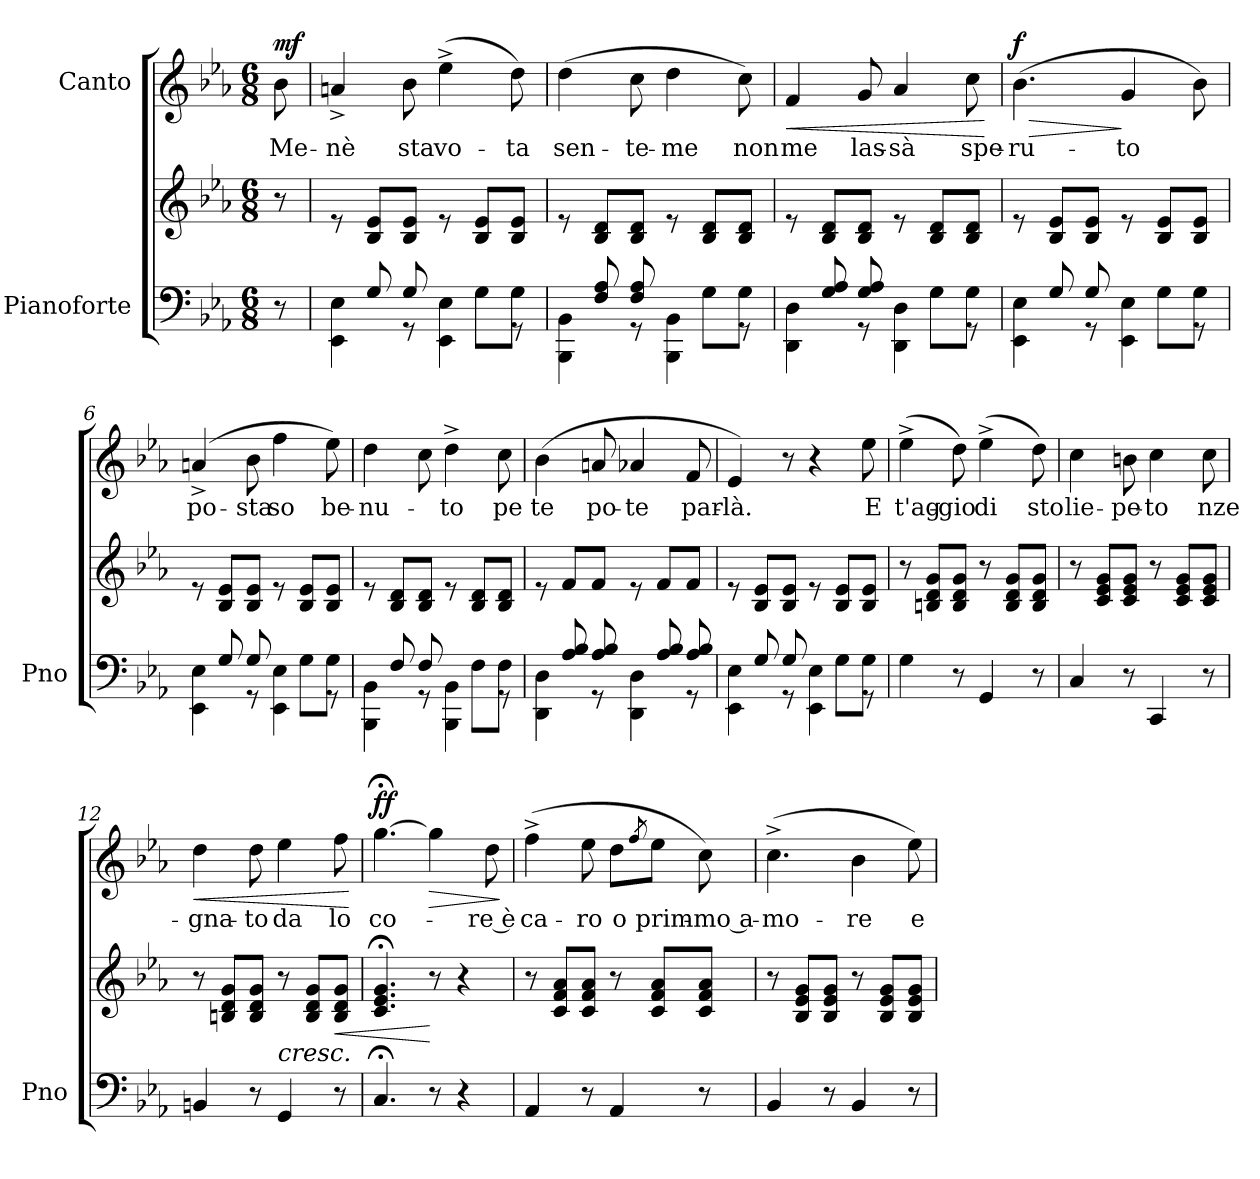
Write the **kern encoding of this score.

**kern	**kern	**dynam	**kern	**text	**dynam
*part2	*part2	*part2	*part1	*part1	*part1
*staff3	*staff2	*staff2/3	*staff1	*staff1	*staff1
*I"Pianoforte	*	*	*I"Canto	*	*
*I'Pno	*	*	*	*	*
*clefF4	*clefG2	*	*clefG2	*	*
*k[b-e-a-]	*k[b-e-a-]	*	*k[b-e-a-]	*	*
*M6/8	*M6/8	*	*M6/8	*	*
*MM60	*MM60	*	*MM60	*	*
=1	=1	=1	=1	=1	=1
!	!	!	!	!LO:LY:b	!LO:DY:a
8r	8r	.	8b-\	Me-	mf
=2	=2	=2	=2	=2	=2
*^	*	*	*	*	*
!	!	!	!	!	!LO:LY:b	!
8ryy	4EE-\ 4E-\	8re	.	4an^/	nè	.
8G/	.	8B-/ 8e-/L	.	.	.	.
!	!	!	!	!	!LO:LY:b	!
8G/	8rGG	8B-/ 8e-/J	.	8b-\	sta	.
!	!	!	!	!	!LO:LY:b	!
8ryy	4EE-\ 4E-\	8re	.	(>4ee-^\	vo-	.
8G\L	.	8B-/ 8e-/L	.	.	.	.
!	!	!	!	!	!LO:LY:b	!
8G\J	8rGG	8B-/ 8e-/J	.	8dd\)	ta	.
=3	=3	=3	=3	=3	=3	=3
!	!	!	!	!	!LO:LY:b	!
8ryy	4BBB-\ 4BB-\	8re	.	(>4dd\	sen-	.
8F/ 8A-/	.	8B-/ 8d/L	.	.	.	.
!	!	!	!	!	!LO:LY:b	!
8F/ 8A-/	8rGG	8B-/ 8d/J	.	8cc\	te-	.
!	!	!	!	!	!LO:LY:b	!
8ryy	4BBB-\ 4BB-\	8re	.	4dd\	me	.
8G\L	.	8B-/ 8d/L	.	.	.	.
!	!	!	!	!	!LO:LY:b	!
8G\J	8rGG	8B-/ 8d/J	.	8cc\)	non	.
=4	=4	=4	=4	=4	=4	=4
!	!	!	!	!	!LO:LY:b	!LO:HP:b
8ryy	4DD\ 4D\	8re	.	4f/	me	<
8G/ 8A-/	.	8B-/ 8d/L	.	.	.	.
!	!	!	!	!	!LO:LY:b	!
8G/ 8A-/	8rGG	8B-/ 8d/J	.	8g/	las-	.
!	!	!	!	!	!LO:LY:b	!
8ryy	4DD\ 4D\	8re	.	4a-/	sà	.
8G\L	.	8B-/ 8d/L	.	.	.	.
!	!	!	!	!	!LO:LY:b	!
8G\J	8rGG	8B-/ 8d/J	.	8cc\	spe-	.
*v	*v	*	*	*	*	*
.	.	.	.	.	[
=5	=5	=5	=5	=5	=5
*^	*	*	*	*	*
!	!	!	!	!	!LO:LY:b	!LO:HP:b
!	!	!	!	!	!	!LO:DY:n=1:a
8ryy	4EE-\ 4E-\	8re	.	(>4.b-\	ru-	> f
8G/	.	8B-/ 8e-/L	.	.	.	.
8G/	8rGG	8B-/ 8e-/J	.	.	.	.
!	!	!	!	!	!LO:LY:b	!
8ryy	4EE-\ 4E-\	8re	.	4g/	to	]
8G\L	.	8B-/ 8e-/L	.	.	.	.
8G\J	8rGG	8B-/ 8e-/J	.	8b-\)	.	.
!!LO:LB:g=z
=6	=6	=6	=6	=6	=6	=6
!	!	!	!	!	!LO:LY:b	!
8ryy	4EE-\ 4E-\	8re	.	(>4an^/	po-	.
8G/	.	8B-/ 8e-/L	.	.	.	.
!	!	!	!	!	!LO:LY:b	!
8G/	8rGG	8B-/ 8e-/J	.	8b-\	sta	.
!	!	!	!	!	!LO:LY:b	!
8ryy	4EE-\ 4E-\	8re	.	4ff\	so	.
8G\L	.	8B-/ 8e-/L	.	.	.	.
!	!	!	!	!	!LO:LY:b	!
8G\J	8rGG	8B-/ 8e-/J	.	8ee-\)	be-	.
=7	=7	=7	=7	=7	=7	=7
!	!	!	!	!	!LO:LY:b	!
8ryy	4BBB-\ 4BB-\	8re	.	4dd\	nu-	.
8F/	.	8B-/ 8d/L	.	.	.	.
8F/	8rGG	8B-/ 8d/J	.	8cc\	.	.
!	!	!	!	!	!LO:LY:b	!
8ryy	4BBB-\ 4BB-\	8re	.	4dd^\	to	.
8F\L	.	8B-/ 8d/L	.	.	.	.
!	!	!	!	!	!LO:LY:b	!
8F\J	8rGG	8B-/ 8d/J	.	8cc\	pe	.
=8	=8	=8	=8	=8	=8	=8
!	!	!	!	!	!LO:LY:b	!
8ryy	4DD\ 4D\	8re	.	(>4b-\	te	.
8A-/ 8B-/	.	8f/L	.	.	.	.
!	!	!	!	!	!LO:LY:b	!
8A-/ 8B-/	8rGG	8f/J	.	8an/	po-	.
!	!	!	!	!	!LO:LY:b	!
8ryy	4DD\ 4D\	8re	.	4a-X/	te	.
8A-/ 8B-/	.	8f/L	.	.	.	.
!	!	!	!	!	!LO:LY:b	!
8A-/ 8B-/	8rGG	8f/J	.	8f/	par-	.
=9	=9	=9	=9	=9	=9	=9
!	!	!	!	!	!LO:LY:b	!
8ryy	4EE-\ 4E-\	8re	.	4e-/)	là.	.
8G/	.	8B-/ 8e-/L	.	.	.	.
8G/	8rGG	8B-/ 8e-/J	.	8r	.	.
8ryy	4EE-\ 4E-\	8re	.	4r	.	.
8G\L	.	8B-/ 8e-/L	.	.	.	.
!	!	!	!	!	!LO:LY:b	!
8G\J	8rGG	8B-/ 8e-/J	.	8ee-\	E	.
=10	=10	=10	=10	=10	=10	=10
!	!	!	!	!	!LO:LY:b	!
*v	*v	*	*	*	*	*
4G\	8r	.	(>4ee-^\	t'ag-	.
.	8Bn/ 8d/ 8g/L	.	.	.	.
!	!	!	!	!LO:LY:b	!
8r	8B/ 8d/ 8g/J	.	8dd\)	gio	.
!	!	!	!	!LO:LY:b	!
4GG/	8r	.	(>4ee-^\	di	.
.	8B/ 8d/ 8g/L	.	.	.	.
!	!	!	!	!LO:LY:b	!
8r	8B/ 8d/ 8g/J	.	8dd\)	sto	.
!!LO:LB:g=z
=11	=11	=11	=11	=11	=11
!	!	!	!	!LO:LY:b	!
4C/	8r	.	4cc\	lie-	.
.	8c/ 8e-/ 8g/L	.	.	.	.
!	!	!	!	!LO:LY:b	!
8r	8c/ 8e-/ 8g/J	.	8bn\	pe-	.
!	!	!	!	!LO:LY:b	!
4CC/	8r	.	4cc\	to	.
.	8c/ 8e-/ 8g/L	.	.	.	.
!	!	!	!	!LO:LY:b	!
8r	8c/ 8e-/ 8g/J	.	8cc\	nze-	.
=12	=12	=12	=12	=12	=12
!	!	!	!	!LO:LY:b	!LO:HP:b
4BBn/	8r	.	4dd\	gna-	<
.	8Bn/ 8d/ 8g/L	.	.	.	.
!	!	!	!	!LO:LY:b	!
8r	8B/ 8d/ 8g/J	.	8dd\	to	.
!	!LO:TX:b:i:t=cresc.	!	!	!	!
!	!	!	!	!LO:LY:b	!
4GG/	8r	.	4ee-\	da	.
.	8B/ 8d/ 8g/L	.	.	.	.
!	!	!LO:HP:b	!	!LO:LY:b	!
8r	8B/ 8d/ 8g/J	<	8ff\	lo	.
.	.	.	.	.	[
=13	=13	=13	=13	=13	=13
!	!	!	!	!LO:LY:b	!LO:DY:a
4.C;</	4.c/;< 4.e-/;< 4.g/;<	.	[4.gg;<\	co-	ff
!	!	!	!	!	!LO:HP:b
8r	8r	[	4gg\]	.	>
4r	4r	.	.	.	.
!	!	!	!	!LO:LY:b	!
.	.	.	8dd\	re è	.
.	.	.	.	.	]
=14	=14	=14	=14	=14	=14
!	!	!	!	!LO:LY:b	!
4AA-/	8r	.	(>4ff^\	ca-	.
.	8c/ 8f/ 8a-/L	.	.	.	.
!	!	!	!	!LO:LY:b	!
8r	8c/ 8f/ 8a-/J	.	8ee-\	ro	.
!	!	!	!	!LO:LY:b	!
4AA-/	8r	.	8dd\L	o	.
.	.	.	8qff/	.	.
!	!	!	!	!LO:LY:b	!
.	8c/ 8f/ 8a-/L	.	8ee-\J	prim-	.
!	!	!	!	!LO:LY:b	!
8r	8c/ 8f/ 8a-/J	.	8cc\)	mo a-	.
=15	=15	=15	=15	=15	=15
!	!	!	!	!LO:LY:b	!
4BB-/	8r	.	(>4.cc^\	mo-	.
.	8B-/ 8e-/ 8g/L	.	.	.	.
8r	8B-/ 8e-/ 8g/J	.	.	.	.
!	!	!	!	!LO:LY:b	!
4BB-/	8r	.	4b-\	re	.
.	8B-/ 8e-/ 8g/L	.	.	.	.
!	!	!	!	!LO:LY:b	!
8r	8B-/ 8e-/ 8g/J	.	8ee-\)	e	.
=	=	=	=	=	=
*-	*-	*-	*-	*-	*-
